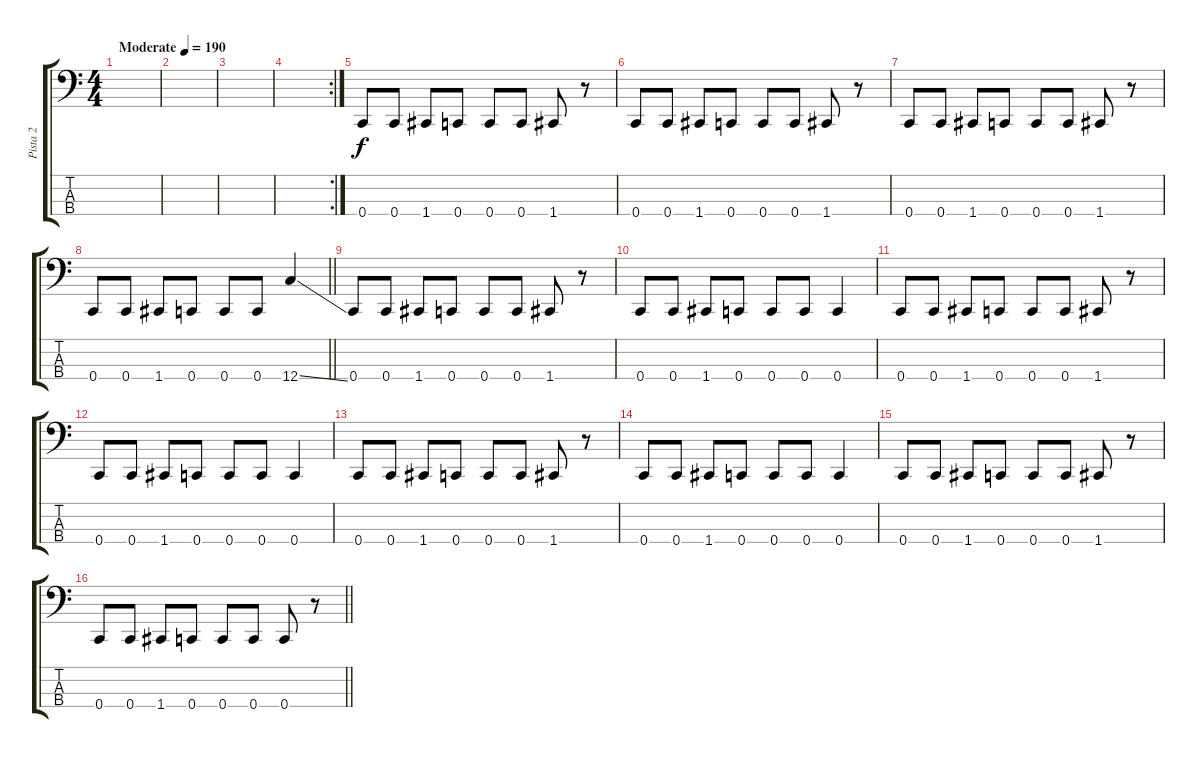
\track ("Pista 2" "Pista 2") {instrument acousticguitarsteel}
\staff {score tabs}
\tuning (F2 C2 G1 C1) {hide}
\ts (4 4)
\tempo (190 "Moderate")
\clef f4
\ks c
|
|
|
\rc 2
|
0.4.8 0.4.8 1.4.8 0.4.8 0.4.8 0.4.8 1.4.8 r.8 |
0.4.8 0.4.8 1.4.8 0.4.8 0.4.8 0.4.8 1.4.8 r.8 |
0.4.8 0.4.8 1.4.8 0.4.8 0.4.8 0.4.8 1.4.8 r.8 |
\barLineRight lightlight
0.4.8 0.4.8 1.4.8 0.4.8 0.4.8 0.4.8 12.4{ss}.4 |
0.4.8 0.4.8 1.4.8 0.4.8 0.4.8 0.4.8 1.4.8 r.8 |
0.4.8 0.4.8 1.4.8 0.4.8 0.4.8 0.4.8 0.4.4 |
0.4.8 0.4.8 1.4.8 0.4.8 0.4.8 0.4.8 1.4.8 r.8 |
0.4.8 0.4.8 1.4.8 0.4.8 0.4.8 0.4.8 0.4.4 |
0.4.8 0.4.8 1.4.8 0.4.8 0.4.8 0.4.8 1.4.8 r.8 |
0.4.8 0.4.8 1.4.8 0.4.8 0.4.8 0.4.8 0.4.4 |
0.4.8 0.4.8 1.4.8 0.4.8 0.4.8 0.4.8 1.4.8 r.8 |
\barLineRight lightlight
0.4.8 0.4.8 1.4.8 0.4.8 0.4.8 0.4.8 0.4.8 r.8
